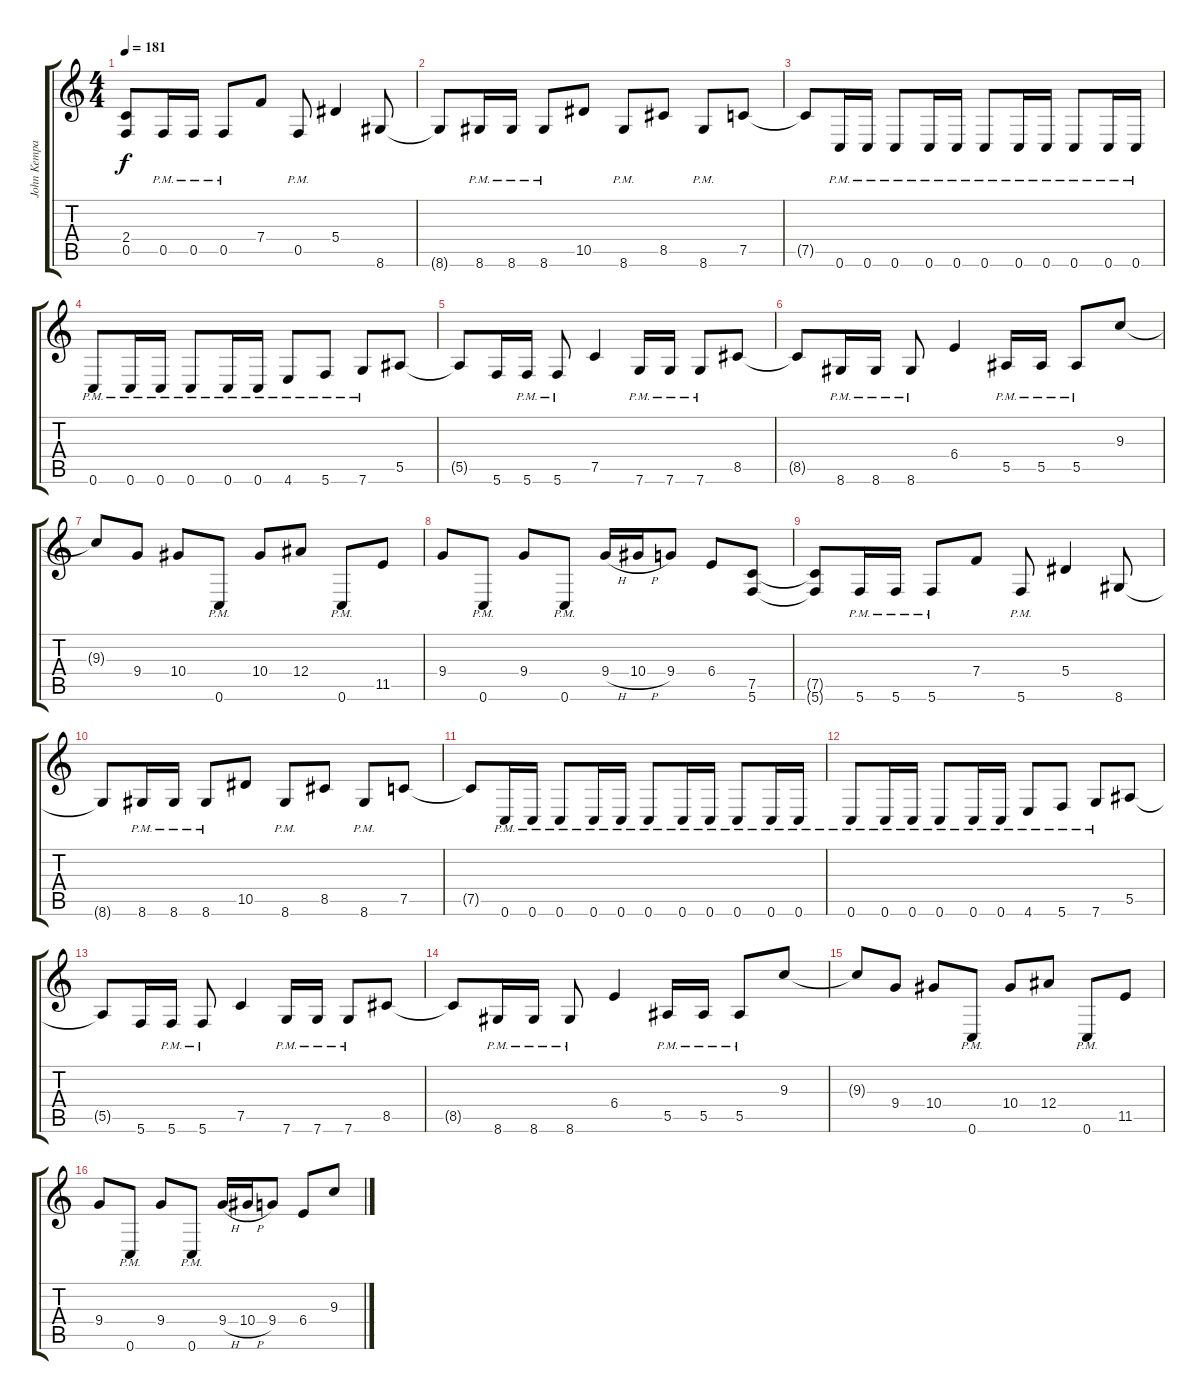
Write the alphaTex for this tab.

\track ("John Kempainen (Rhythm Guitar)" "John Kempa") {instrument distortionguitar}
\staff {score tabs}
\tuning (C4 G3 Eb3 Bb2 F2 C2) {hide}
\ts (4 4)
\tempo 181
\clef g2
\ks c
(2.4{t} 0.5{t}).8{dy f} 0.5{pm}.16 0.5{pm}.16 0.5{pm}.8 7.4.8 0.5{pm}.8 5.4.4 8.6.8 |
8.6{t}.8 8.6{pm}.16 8.6{pm}.16 8.6{pm}.8 10.5.8 8.6{pm}.8 8.5.8 8.6{pm}.8 7.5.8 |
7.5{t}.8 0.6{pm}.16 0.6{pm}.16 0.6{pm}.8 0.6{pm}.16 0.6{pm}.16 0.6{pm}.8 0.6{pm}.16 0.6{pm}.16 0.6{pm}.8 0.6{pm}.16 0.6{pm}.16 |
0.6{pm}.8 0.6{pm}.16 0.6{pm}.16 0.6{pm}.8 0.6{pm}.16 0.6{pm}.16 4.6{pm}.8 5.6{pm}.8 7.6{pm}.8 5.5.8 |
5.5{t}.8 5.6.16 5.6{pm}.16 5.6{pm}.8 7.5.4 7.6{pm}.16 7.6{pm}.16 7.6{pm}.8 8.5.8 |
8.5{t}.8 8.6{pm}.16 8.6{pm}.16 8.6{pm}.8 6.4.4 5.5{pm}.16 5.5{pm}.16 5.5{pm}.8 9.3.8 |
9.3{t}.8 9.4.8 10.4.8 0.6{pm}.8 10.4.8 12.4.8 0.6{pm}.8 11.5.8 |
9.4.8 0.6{pm}.8 9.4.8 0.6{pm}.8 9.4{h}.16 10.4{h}.16 9.4.8 6.4.8 (7.5 5.6).8 |
(7.5{t} 5.6{t}).8 5.6{pm}.16 5.6{pm}.16 5.6{pm}.8 7.4.8 5.6{pm}.8 5.4.4 8.6.8 |
8.6{t}.8 8.6{pm}.16 8.6{pm}.16 8.6{pm}.8 10.5.8 8.6{pm}.8 8.5.8 8.6{pm}.8 7.5.8 |
7.5{t}.8 0.6{pm}.16 0.6{pm}.16 0.6{pm}.8 0.6{pm}.16 0.6{pm}.16 0.6{pm}.8 0.6{pm}.16 0.6{pm}.16 0.6{pm}.8 0.6{pm}.16 0.6{pm}.16 |
0.6{pm}.8 0.6{pm}.16 0.6{pm}.16 0.6{pm}.8 0.6{pm}.16 0.6{pm}.16 4.6{pm}.8 5.6{pm}.8 7.6{pm}.8 5.5.8 |
5.5{t}.8 5.6.16 5.6{pm}.16 5.6{pm}.8 7.5.4 7.6{pm}.16 7.6{pm}.16 7.6{pm}.8 8.5.8 |
8.5{t}.8 8.6{pm}.16 8.6{pm}.16 8.6{pm}.8 6.4.4 5.5{pm}.16 5.5{pm}.16 5.5{pm}.8 9.3.8 |
9.3{t}.8 9.4.8 10.4.8 0.6{pm}.8 10.4.8 12.4.8 0.6{pm}.8 11.5.8 |
9.4.8 0.6{pm}.8 9.4.8 0.6{pm}.8 9.4{h}.16 10.4{h}.16 9.4.8 6.4.8 9.3.8
